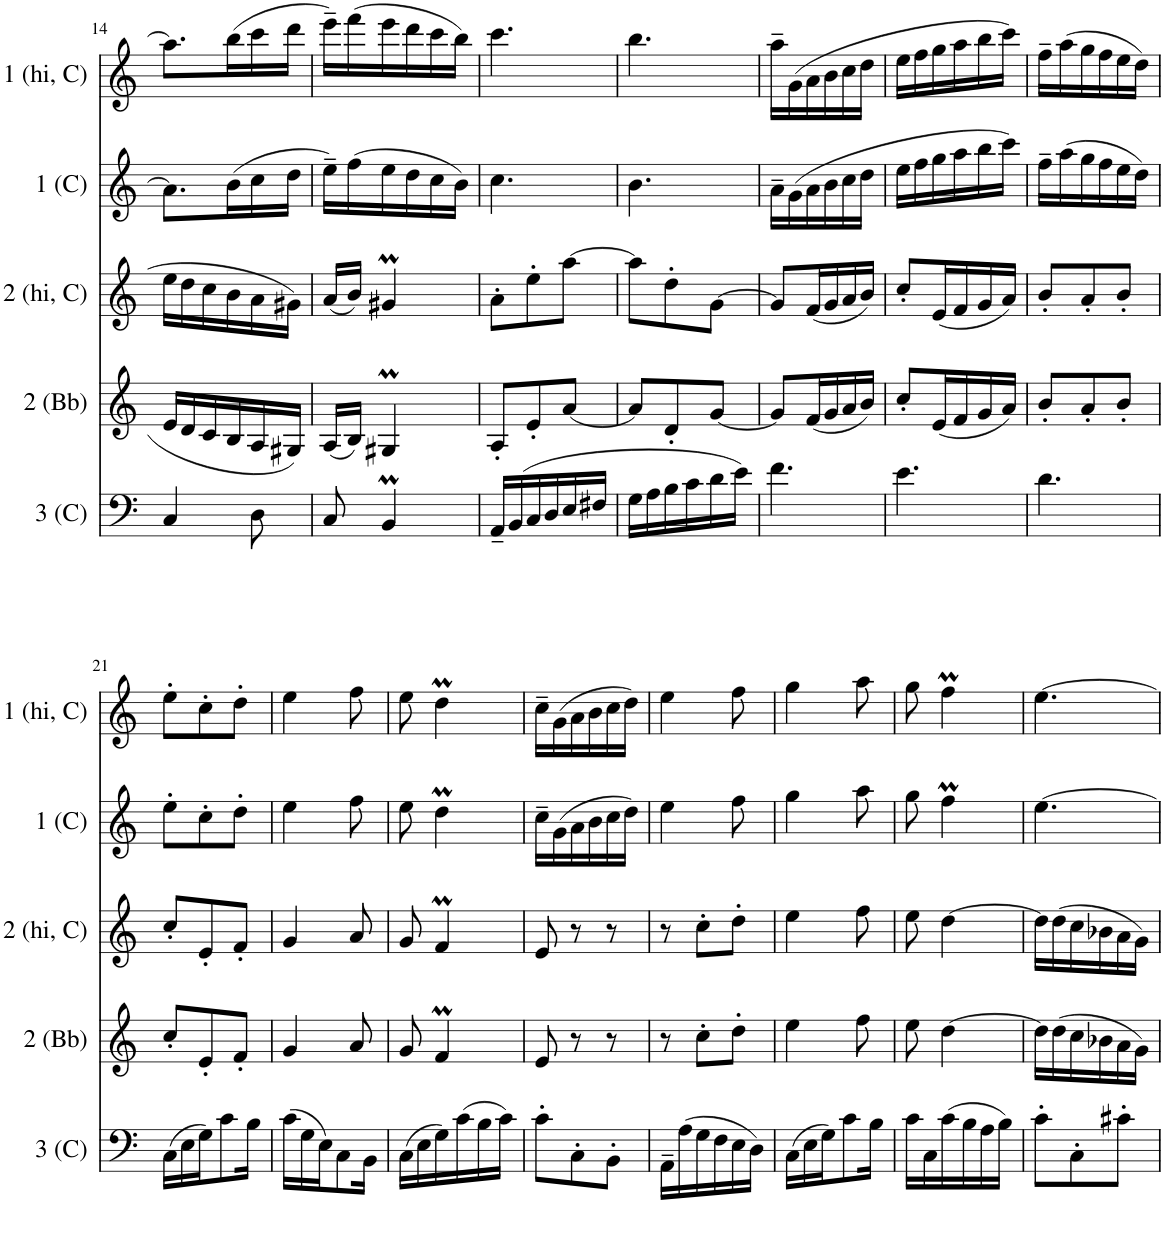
**kern	**kern	**kern	**kern	**kern
*part5	*part4	*part3	*part2	*part1
*staff5	*staff4	*staff3	*staff2	*staff1
*I"Part 3 in C	*I"Part 2 in Bb	*I"Part 2 (Higher) in C	*I"Part 1 in C	*I"Part 1 (Higher) in C
*I'3 (C)	*I'2 (Bb)	*I'2 (hi, C)	*I'1 (C)	*I'1 (hi, C)
!!LO:PB:g=z
*clefF4	*clefG2	*clefG2	*clefG2	*clefG2
*	*ITrd1c2	*	*	*
*k[]	*k[]	*k[]	*k[]	*k[]
*M3/8	*M3/8	*M3/8	*M3/8	*M3/8
=14	=14	=14	=14	=14
4C/	16e/LL	16ee\LL	8.a\L]	8.aa\L]
.	16d/	16dd\	.	.
.	16c/	16cc\	.	.
.	16B/	16b\	(16b\L	(16bb\L
8D\	16A/	16a\	16cc\	16ccc\
.	16G#X/JJ	16g#X\JJ	16dd\JJ	16ddd\JJ
=15	=15	=15	=15	=15
8C/	(16A/LL	(16a/LL	16ee~\LL)	16eee~\LL)
.	16B/JJ)	16b/JJ)	(16ff\	(16fff\
4BBm/	4G#Xm/	4g#Xm/	16ee\	16eee\
.	.	.	16dd\	16ddd\
.	.	.	16cc\	16ccc\
.	.	.	16b\JJ)	16bb\JJ)
=16	=16	=16	=16	=16
16AA~/LL	8A'/L	8a'\L	4.cc\	4.ccc\
(16BB/	.	.	.	.
16C/	8e'/	8ee'\	.	.
16D/	.	.	.	.
16E/	[8a/J	[8aa\J	.	.
16F#X/JJ	.	.	.	.
=17	=17	=17	=17	=17
16G\LL	8a/L]	8aa\L]	4.b\	4.bb\
16A\	.	.	.	.
16B\	8d'/	8dd'\	.	.
16c\	.	.	.	.
16d\	[8g/J	[8g\J	.	.
16e\JJ)	.	.	.	.
=18	=18	=18	=18	=18
4.f\	8g/L]	8g/L]	16a~\LL	16aa~\LL
.	.	.	(16g\	(16g\
.	(16f/L	(16f/L	16a\	16a\
.	16g/	16g/	16b\	16b\
.	16a/	16a/	16cc\	16cc\
.	16b/JJ)	16b/JJ)	16dd\JJ	16dd\JJ
=19	=19	=19	=19	=19
4.e\	8cc'/L	8cc'/L	16ee\LL	16ee\LL
.	.	.	16ff\	16ff\
.	(16e/L	(16e/L	16gg\	16gg\
.	16f/	16f/	16aa\	16aa\
.	16g/	16g/	16bb\	16bb\
.	16a/JJ)	16a/JJ)	16ccc\JJ)	16ccc\JJ)
=20	=20	=20	=20	=20
4.d\	8b'/L	8b'/L	16ff~\LL	16ff~\LL
.	.	.	(16aa\	(16aa\
.	8a'/	8a'/	16gg\	16gg\
.	.	.	16ff\	16ff\
.	8b'/J	8b'/J	16ee\	16ee\
.	.	.	16dd\JJ)	16dd\JJ)
!!LO:LB:g=z
=21	=21	=21	=21	=21
(16C\LL	8cc'/L	8cc'/L	8ee'\L	8ee'\L
16E\	.	.	.	.
16G\J)	8e'/	8e'/	8cc'\	8cc'\
8c\	.	.	.	.
.	8f'/J	8f'/J	8dd'\J	8dd'\J
16B\Jk	.	.	.	.
=22	=22	=22	=22	=22
(16c\LL	4g/	4g/	4ee\	4ee\
16G\	.	.	.	.
16E\J)	.	.	.	.
8C\	.	.	.	.
.	8a/	8a/	8ff\	8ff\
16BB\Jk	.	.	.	.
=23	=23	=23	=23	=23
(16C\LL	8g/	8g/	8ee\	8ee\
16E\	.	.	.	.
16G\)	4fM/	4fM/	4ddM\	4ddM\
(16c\	.	.	.	.
16B\	.	.	.	.
16c\JJ)	.	.	.	.
=24	=24	=24	=24	=24
8c'\L	8e/	8e/	16cc~\LL	16cc~\LL
.	.	.	(16g\	(16g\
8C'\	8r	8r	16a\	16a\
.	.	.	16b\	16b\
8BB'\J	8r	8r	16cc\	16cc\
.	.	.	16dd\JJ)	16dd\JJ)
=25	=25	=25	=25	=25
16AA~\LL	8r	8r	4ee\	4ee\
(16A\	.	.	.	.
16G\	8cc'\L	8cc'\L	.	.
16F\	.	.	.	.
16E\	8dd'\J	8dd'\J	8ff\	8ff\
16D\JJ)	.	.	.	.
=26	=26	=26	=26	=26
(16C\LL	4ee\	4ee\	4gg\	4gg\
16E\	.	.	.	.
16G\J)	.	.	.	.
8c\	.	.	.	.
.	8ff\	8ff\	8aa\	8aa\
16B\Jk	.	.	.	.
=27	=27	=27	=27	=27
16c\LL	8ee\	8ee\	8gg\	8gg\
16C\	.	.	.	.
(16c\	[4dd\	[4dd\	4ffM\	4ffM\
16B\	.	.	.	.
16A\	.	.	.	.
16B\JJ)	.	.	.	.
=28	=28	=28	=28	=28
8c'\L	16dd\LL]	16dd\LL]	[4.ee\	[4.ee\
.	(16dd\	(16dd\	.	.
8C'\	16cc\	16cc\	.	.
.	16b-X\	16b-X\	.	.
8c#X'\J	16a\	16a\	.	.
.	16g\JJ)	16g\JJ)	.	.
=	=	=	=	=
*-	*-	*-	*-	*-
